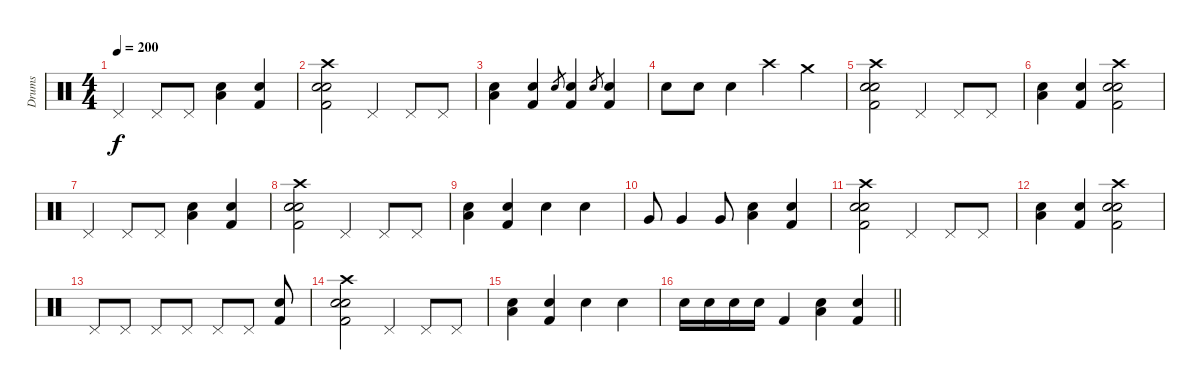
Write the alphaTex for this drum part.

\track ("Drums" "Drums") {instrument percussion}
\staff {score}
\articulation defaults
\ts (4 4)
\tempo 200
\clef neutral
\ks c "Pedal Hi-Hat (hit)".4{dy f} "Pedal Hi-Hat (hit)".8 "Pedal Hi-Hat (hit)".8
("Low Floor Tom (hit)" "Electric Snare (hit)").4 ("Kick (hit) 2" "Snare (hit) 2").4 |
("Electric Snare (hit)" "Crash high (hit)" "Kick (hit) 2" "Snare (hit) 2").2 "Pedal Hi-Hat (hit)".4 "Pedal Hi-Hat (hit)".8 "Pedal Hi-Hat (hit)".8 |
("Low Floor Tom (hit)" "Electric Snare (hit)").4 ("Kick (hit) 2" "Snare (hit) 2").4 "Electric Snare (hit)".8{gr} ("Kick (hit) 2" "Electric Snare (hit)").4 "Electric Snare (hit)".8{gr} ("Kick (hit) 2" "Electric Snare (hit)").4 |
"Snare (hit) 2".8 "Snare (hit) 2".8 "Electric Snare (hit)".4 "Crash high (hit)".4 "Crash medium (hit)".4 |
("Electric Snare (hit)" "Crash high (hit)" "Kick (hit) 2" "Snare (hit) 2").2 "Pedal Hi-Hat (hit)".4 "Pedal Hi-Hat (hit)".8 "Pedal Hi-Hat (hit)".8 |
("Low Floor Tom (hit)" "Electric Snare (hit)").4 ("Kick (hit) 2" "Snare (hit) 2").4 ("Electric Snare (hit)" "Crash high (hit)" "Kick (hit) 2" "Snare (hit) 2").2 |
"Pedal Hi-Hat (hit)".4 "Pedal Hi-Hat (hit)".8 "Pedal Hi-Hat (hit)".8 ("Low Floor Tom (hit)" "Electric Snare (hit)").4 ("Kick (hit) 2" "Snare (hit) 2").4 |
("Electric Snare (hit)" "Crash high (hit)" "Kick (hit) 2" "Snare (hit) 2").2 "Pedal Hi-Hat (hit)".4 "Pedal Hi-Hat (hit)".8 "Pedal Hi-Hat (hit)".8 |
("Low Floor Tom (hit)" "Electric Snare (hit)").4 ("Kick (hit) 2" "Snare (hit) 2").4 "Electric Snare (hit)".4 "Electric Snare (hit)".4 |
"Very Low Tom (hit)".8 "Very Low Tom (hit)".4 "Very Low Tom (hit)".8 ("Low Floor Tom (hit)" "Electric Snare (hit)").4 ("Kick (hit) 2" "Snare (hit) 2").4 |
("Electric Snare (hit)" "Crash high (hit)" "Kick (hit) 2" "Snare (hit) 2").2 "Pedal Hi-Hat (hit)".4 "Pedal Hi-Hat (hit)".8 "Pedal Hi-Hat (hit)".8 |
("Electric Snare (hit)" "Low Floor Tom (hit)").4 ("Kick (hit) 2" "Snare (hit) 2").4 ("Electric Snare (hit)" "Crash high (hit)" "Kick (hit) 2" "Snare (hit) 2").2 |
"Pedal Hi-Hat (hit)".8 "Pedal Hi-Hat (hit)".8 "Pedal Hi-Hat (hit)".8 "Pedal Hi-Hat (hit)".8 "Pedal Hi-Hat (hit)".8 "Pedal Hi-Hat (hit)".8 ("Kick (hit) 2" "Snare (hit) 2").8 |
("Electric Snare (hit)" "Crash high (hit)" "Kick (hit) 2" "Snare (hit) 2").2 "Pedal Hi-Hat (hit)".4 "Pedal Hi-Hat (hit)".8 "Pedal Hi-Hat (hit)".8 |
("Low Floor Tom (hit)" "Electric Snare (hit)").4 ("Kick (hit) 2" "Snare (hit) 2").4 "Electric Snare (hit)".4 "Electric Snare (hit)".4 |
\barLineRight lightlight "Snare (hit) 2".16 "Snare (hit) 2".16 "Snare (hit) 2".16 "Snare (hit) 2".16 "Kick (hit) 2".4
("Low Floor Tom (hit)" "Electric Snare (hit)").4 ("Kick (hit) 2" "Snare (hit) 2").4
